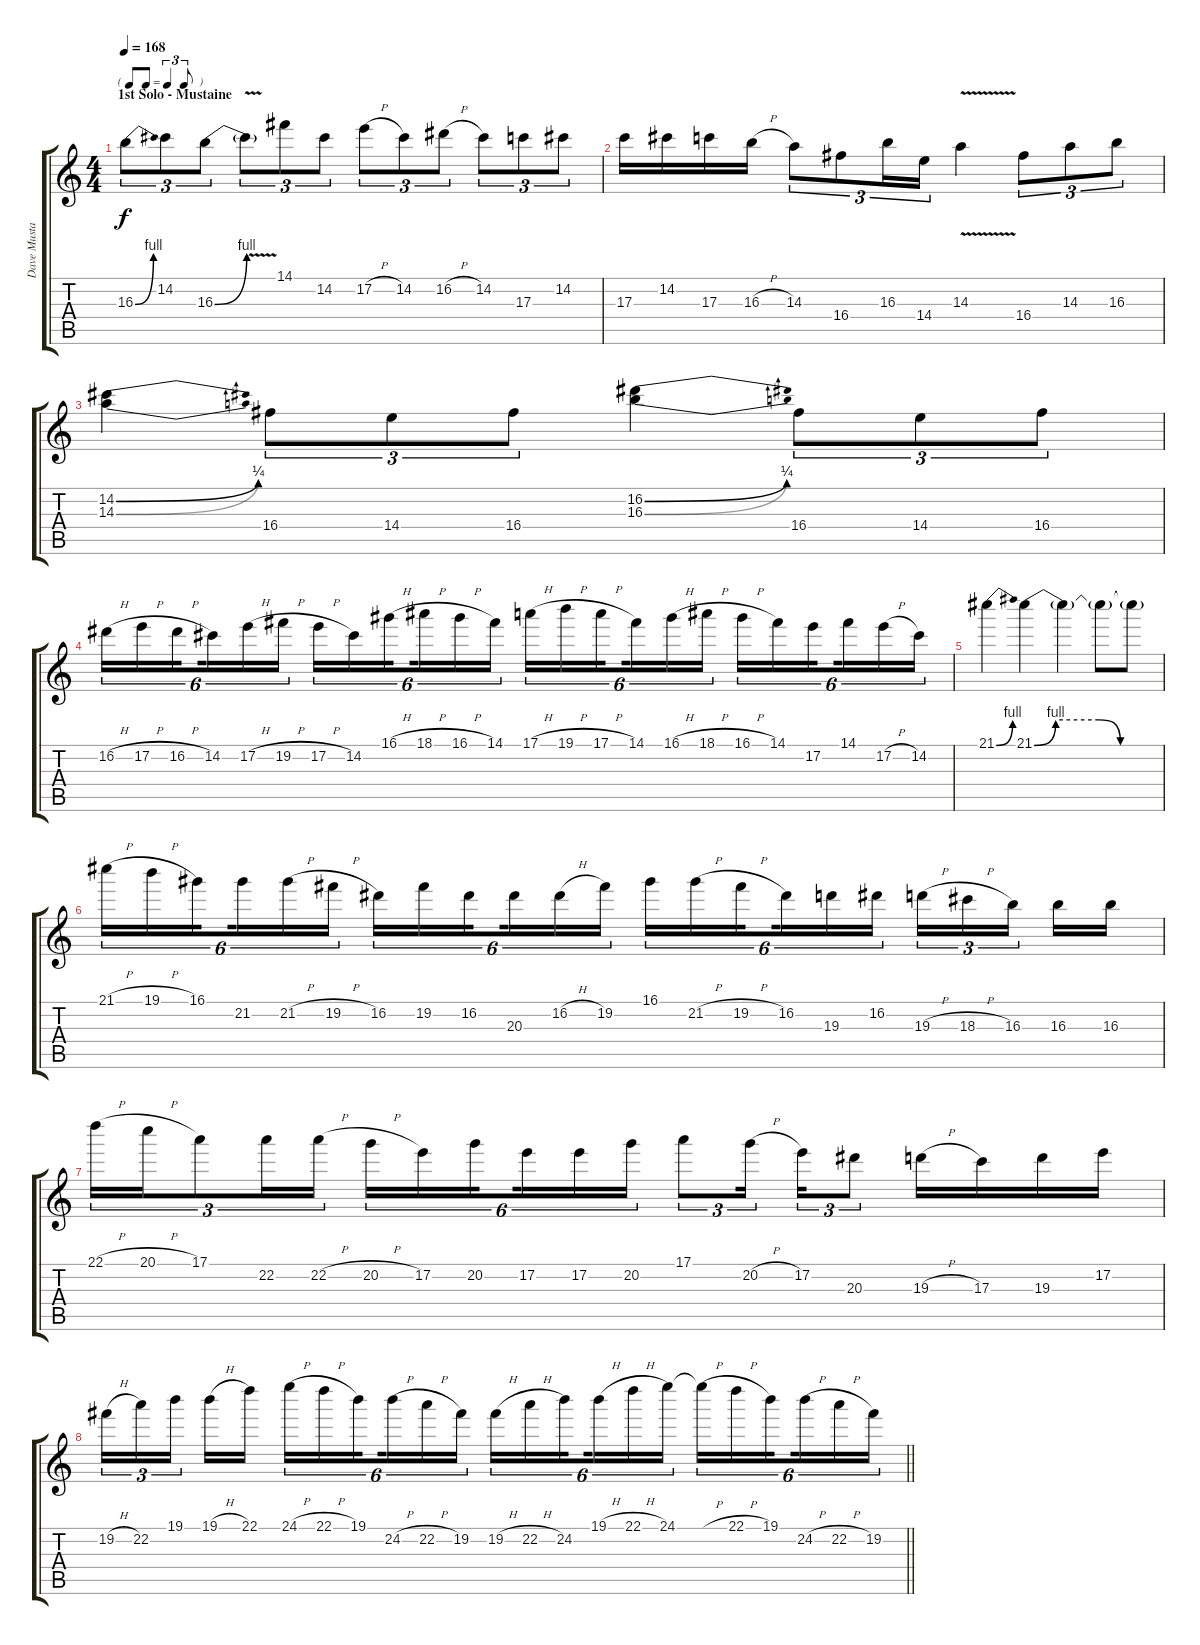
\track ("Dave Mustaine Lead" "Dave Musta") {instrument distortionguitar}
\staff {score tabs}
\tuning (E4 B3 G3 D3 A2 E2) {hide}
\ts (4 4)
\tf triplet8th
\section ("" "1st Solo - Mustaine")
\tempo 168
\clef g2
\ks c
16.3{be (bend 0 0 60 4)}.8{tu (3 2) dy f} 14.2.8{tu (3 2)} 16.3{be (bend 0 0 60 4)}.8{tu (3 2)} 16.3{v t}.8{tu (3 2)} 14.1.8{tu (3 2)} 14.2.8{tu (3 2)} 17.2{h}.8{tu (3 2)} 14.2.8{tu (3 2)} 16.2{h}.8{tu (3 2)} 14.2.8{tu (3 2)} 17.3.8{tu (3 2)} 14.2.8{tu (3 2)} |
17.3.16 14.2.16 17.3.16 16.3{h}.16 14.3.8{tu (3 2)} 16.4.8{tu (3 2)} 16.3.16{tu (3 2)} 14.4.16{tu (3 2)} 14.3{v}.4 16.4.8{tu (3 2)} 14.3.8{tu (3 2)} 16.3.8{tu (3 2)} |
(14.2{be (bend 0 0 60 1)} 14.3{be (bend 0 0 60 1)}).4 16.4.8{tu (3 2)} 14.4.8{tu (3 2)} 16.4.8{tu (3 2)} (16.2{be (bend 0 0 60 1)} 16.3{be (bend 0 0 60 1)}).4 16.4.8{tu (3 2)} 14.4.8{tu (3 2)} 16.4.8{tu (3 2)} |
16.2{h}.16{tu (6 4)} 17.2{h}.16{tu (6 4)} 16.2{h}.16{tu (6 4) beam splitsecondary} 14.2.16{tu (6 4)} 17.2{h}.16{tu (6 4)} 19.2{h}.16{tu (6 4)} 17.2{h}.16{tu (6 4)} 14.2.16{tu (6 4)} 16.1{h}.16{tu (6 4) beam splitsecondary} 18.1{h}.16{tu (6 4)} 16.1{h}.16{tu (6 4)} 14.1.16{tu (6 4)} 17.1{h}.16{tu (6 4)} 19.1{h}.16{tu (6 4)} 17.1{h}.16{tu (6 4) beam splitsecondary} 14.1.16{tu (6 4)} 16.1{h}.16{tu (6 4)} 18.1{h}.16{tu (6 4)} 16.1{h}.16{tu (6 4)} 14.1.16{tu (6 4)} 17.2.16{tu (6 4) beam splitsecondary} 14.1.16{tu (6 4)} 17.2{h}.16{tu (6 4)} 14.2.16{tu (6 4)} |
21.1{be (bend 0 0 60 4)}.4 21.1{be (custom 0 0 10 4 30 4 40 0 60 0)}.4 21.1{t}.4 21.1{t}.8 21.1{t}.8 |
21.1{h}.16{tu (6 4)} 19.1{h}.16{tu (6 4)} 16.1.16{tu (6 4) beam splitsecondary} 21.2.16{tu (6 4)} 21.2{h}.16{tu (6 4)} 19.2{h}.16{tu (6 4)} 16.2.16{tu (6 4)} 19.2.16{tu (6 4)} 16.2.16{tu (6 4) beam splitsecondary} 20.3.16{tu (6 4)} 16.2{h}.16{tu (6 4)} 19.2.16{tu (6 4)} 16.1.16{tu (6 4)} 21.2{h}.16{tu (6 4)} 19.2{h}.16{tu (6 4) beam splitsecondary} 16.2.16{tu (6 4)} 19.3.16{tu (6 4)} 16.2.16{tu (6 4)} 19.3{h}.16{tu (3 2)} 18.3{h}.16{tu (3 2)} 16.3.16{tu (3 2) beam splitsecondary} 16.3.16 16.3.16 |
22.1{h}.16{tu (3 2)} 20.1{h}.16{tu (3 2)} 17.1.8{tu (3 2)} 22.2.16{tu (3 2)} 22.2{h}.16{tu (3 2)} 20.2{h}.16{tu (6 4)} 17.2.16{tu (6 4)} 20.2.16{tu (6 4) beam splitsecondary} 17.2.16{tu (6 4)} 17.2.16{tu (6 4)} 20.2.16{tu (6 4)} 17.1.8{tu (3 2)} 20.2{h}.16{tu (3 2) beam splitsecondary} 17.2.16{tu (3 2)} 20.3.8{tu (3 2)} 19.3{h}.16 17.3.16 19.3.16 17.2.16 |
\barLineRight lightlight
19.2{h}.16{tu (3 2)} 22.2.16{tu (3 2)} 19.1.16{tu (3 2) beam splitsecondary} 19.1{h}.16 22.1.16 24.1{h}.16{tu (6 4)} 22.1{h}.16{tu (6 4)} 19.1.16{tu (6 4) beam splitsecondary} 24.2{h}.16{tu (6 4)} 22.2{h}.16{tu (6 4)} 19.2.16{tu (6 4)} 19.2{h}.16{tu (6 4)} 22.2{h}.16{tu (6 4)} 24.2.16{tu (6 4) beam splitsecondary} 19.1{h}.16{tu (6 4)} 22.1{h}.16{tu (6 4)} 24.1.16{tu (6 4)} 24.1{h t}.16{tu (6 4)} 22.1{h}.16{tu (6 4)} 19.1.16{tu (6 4) beam splitsecondary} 24.2{h}.16{tu (6 4)} 22.2{h}.16{tu (6 4)} 19.2.16{tu (6 4)}
